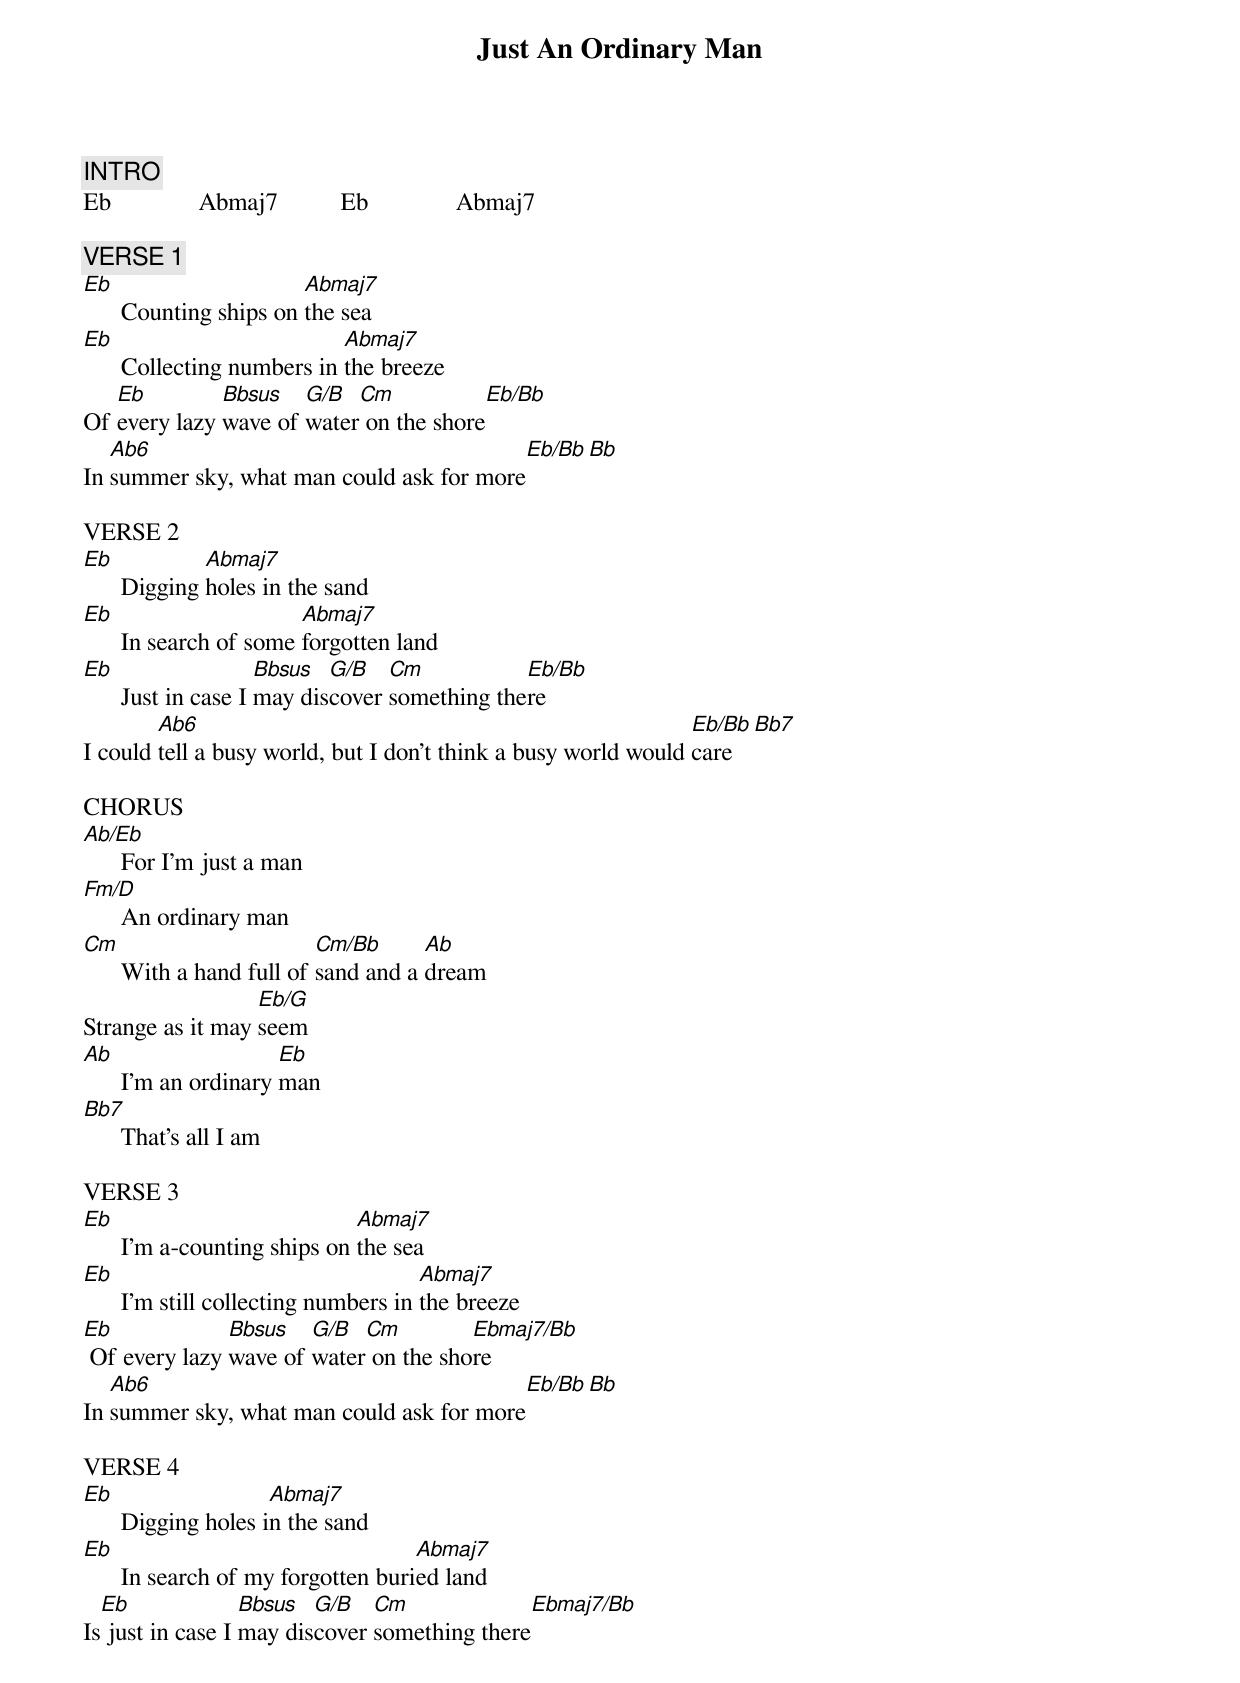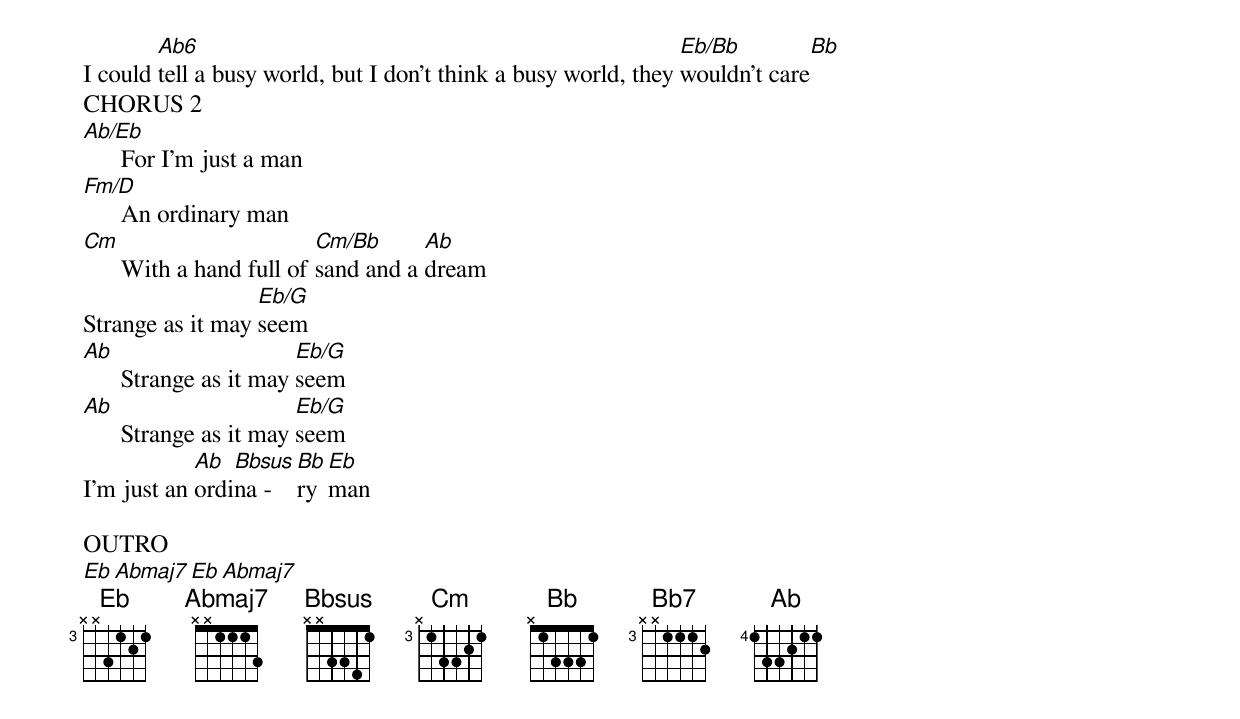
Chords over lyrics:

Just An Ordinary Man

INTRO
Eb		Abmaj7		Eb		Abmaj7

VERSE 1
Eb		        Abmaj7
      Counting ships on the sea
Eb		            Abmaj7
      Collecting numbers in the breeze
   Eb         Bbsus   G/B  Cm	       	Eb/Bb
Of every lazy wave of water on the shore
   Ab6					  Eb/Bb	Bb
In summer sky, what man could ask for more

VERSE 2
Eb	      Abmaj7
      Digging holes in the sand
Eb		        Abmaj7
      In search of some forgotten land
Eb                   Bbsus  G/B   Cm	       Eb/Bb
      Just in case I may discover something there
        Ab6					                Eb/Bb	  Bb7
I could tell a busy world, but I don't think a busy world would care

CHORUS
Ab/Eb
      For I'm just a man
Fm/D
      An ordinary man
Cm                        Cm/Bb      Ab
      With a hand full of sand and a dream
                  Eb/G
Strange as it may seem
Ab                    Eb
      I'm an ordinary man
Bb7
      That's all I am

VERSE 3
Eb		              Abmaj7
      I’m a-counting ships on the sea
Eb		                      Abmaj7
      I’m still collecting numbers in the breeze
Eb             Bbsus   G/B  Cm	       Ebmaj7/Bb
 Of every lazy wave of water on the shore
   Ab6					  Eb/Bb	Bb
In summer sky, what man could ask for more

VERSE 4
Eb	             Abmaj7
      Digging holes in the sand
Eb		                    Abmaj7
      In search of my forgotten buried land
  Eb              Bbsus  G/B   Cm	       	Ebmaj7/Bb
Is just in case I may discover something there
        Ab6					                Eb/Bb	             Bb
I could tell a busy world, but I don't think a busy world, they wouldn’t care
CHORUS 2
Ab/Eb
      For I'm just a man
Fm/D
      An ordinary man
Cm                        Cm/Bb      Ab
      With a hand full of sand and a dream
                  Eb/G
Strange as it may seem
Ab                      Eb/G
      Strange as it may seem
Ab                      Eb/G
      Strange as it may seem
            Ab  Bbsus Bb Eb
I'm just an ordina -  ry man

OUTRO
Eb		Abmaj7		Eb		Abmaj7
